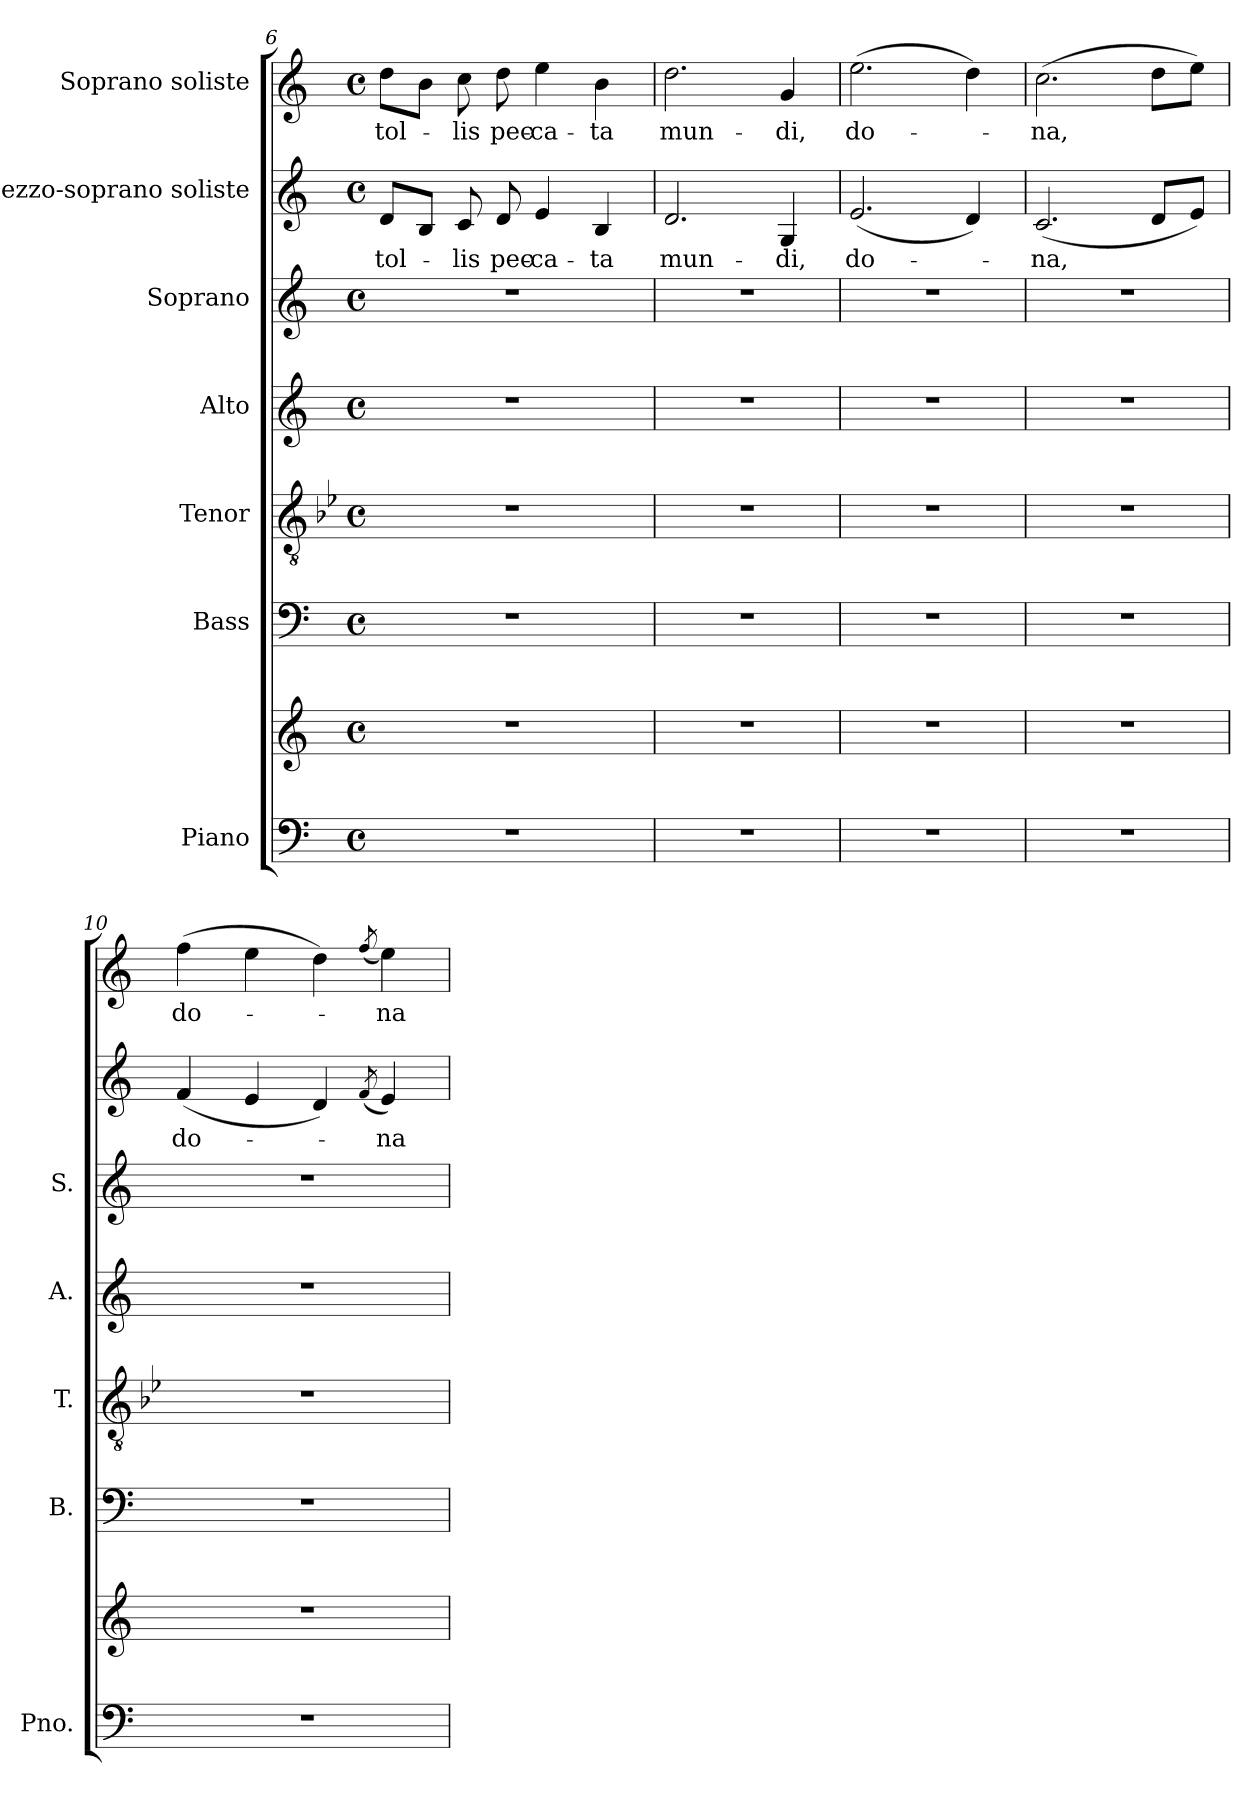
**kern	**kern	**kern	**kern	**kern	**kern	**kern	**text	**kern	**text
*part7	*part7	*part6	*part5	*part4	*part3	*part2	*part2	*part1	*part1
*staff8	*staff7	*staff6	*staff5	*staff4	*staff3	*staff2	*staff2	*staff1	*staff1
*I"Piano	*	*I"Bass	*I"Tenor	*I"Alto	*I"Soprano	*I"Mezzo-soprano soliste	*	*I"Soprano soliste	*
*I'Pno.	*	*I'B.	*I'T.	*I'A.	*I'S.	*	*	*	*
*clefF4	*clefG2	*clefF4	*clefGv2	*clefG2	*clefG2	*clefG2	*	*clefG2	*
*	*	*	*ITrd8c14	*	*	*	*	*	*
*k[]	*k[]	*k[]	*k[b-e-]	*k[]	*k[]	*k[]	*	*k[]	*
*M4/4	*M4/4	*M4/4	*M4/4	*M4/4	*M4/4	*M4/4	*	*M4/4	*
*met(c)	*met(c)	*met(c)	*met(c)	*met(c)	*met(c)	*met(c)	*	*met(c)	*
=6	=6	=6	=6	=6	=6	=6	=6	=6	=6
1r	1r	1r	1r	1r	1r	8d/L	tol-	8dd\L	tol-
.	.	.	.	.	.	8B/J	.	8b\J	.
.	.	.	.	.	.	8c/	-lis	8cc\	-lis
.	.	.	.	.	.	8d/	pec-	8dd\	pec-
.	.	.	.	.	.	4e/	-ca-	4ee\	-ca-
.	.	.	.	.	.	4B/	-ta	4b\	-ta
!!LO:LB:g=z
=7	=7	=7	=7	=7	=7	=7	=7	=7	=7
1r	1r	1r	1r	1r	1r	2.d/	mun-	2.dd\	mun-
.	.	.	.	.	.	4G/	-di,	4g/	-di,
=8	=8	=8	=8	=8	=8	=8	=8	=8	=8
1r	1r	1r	1r	1r	1r	(2.e/	do-	(2.ee\	do-
.	.	.	.	.	.	4d/)	.	4dd\)	.
=9	=9	=9	=9	=9	=9	=9	=9	=9	=9
1r	1r	1r	1r	1r	1r	(2.c/	-na,	(2.cc\	-na,
.	.	.	.	.	.	8d/L	.	8dd\L	.
.	.	.	.	.	.	8e/J)	.	8ee\J)	.
=10	=10	=10	=10	=10	=10	=10	=10	=10	=10
1r	1r	1r	1r	1r	1r	(4f/	do-	(4ff\	do-
.	.	.	.	.	.	4e/	.	4ee\	.
.	.	.	.	.	.	4d/)	.	4dd\)	.
.	.	.	.	.	.	(8qf/	.	(8qff/	.
.	.	.	.	.	.	4e/)	-na	4ee\)	-na
=	=	=	=	=	=	=	=	=	=
*-	*-	*-	*-	*-	*-	*-	*-	*-	*-
